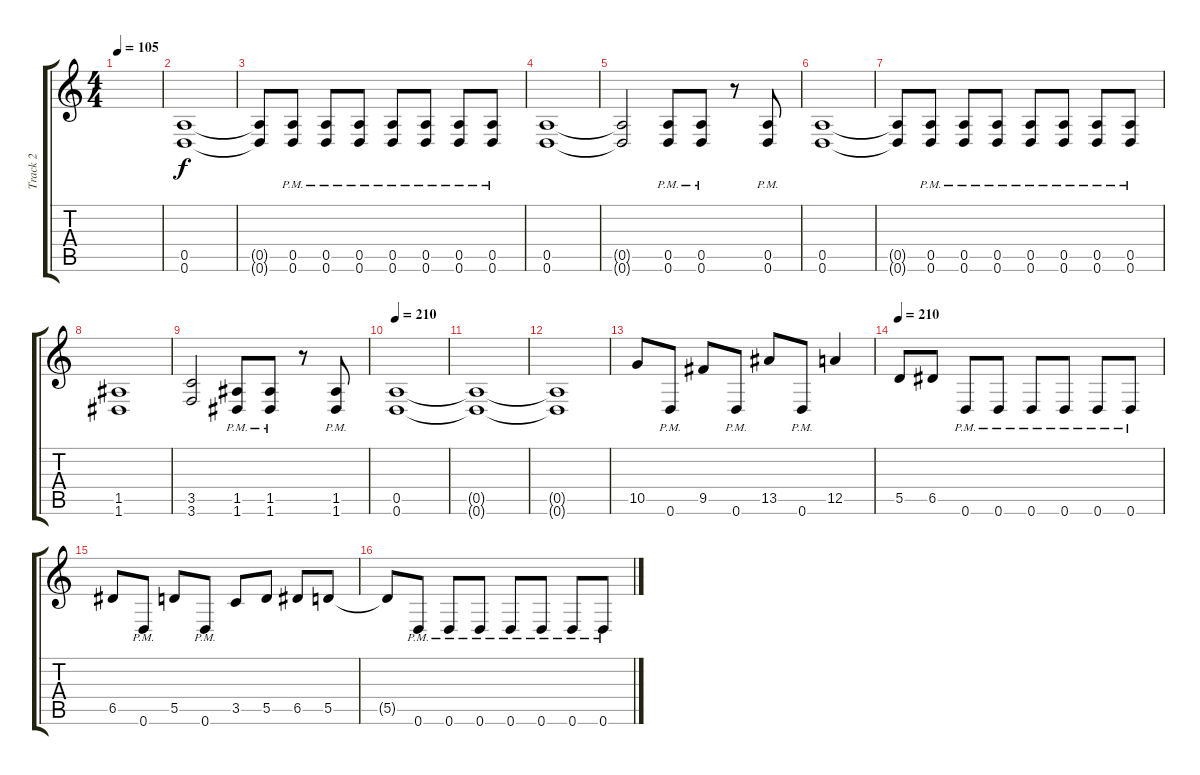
\track ("Track 2" "Track 2") {instrument distortionguitar}
\staff {score tabs}
\tuning (E4 B3 G3 D3 A2 D2) {hide}
\ts (4 4)
\tempo 105
\clef g2
\ks c
|
(0.5 0.6).1 |
(0.5{t} 0.6{t}).8 (0.5{pm} 0.6{pm}).8 (0.5{pm} 0.6{pm}).8 (0.5{pm} 0.6{pm}).8 (0.5{pm} 0.6{pm}).8 (0.5{pm} 0.6{pm}).8 (0.5{pm} 0.6{pm}).8 (0.5{pm} 0.6{pm}).8 |
(0.5 0.6).1 |
(0.5{t} 0.6{t}).2 (0.5{pm} 0.6{pm}).8 (0.5{pm} 0.6{pm}).8 r.8 (0.5{pm} 0.6{pm}).8 |
(0.5 0.6).1 |
(0.5{t} 0.6{t}).8 (0.5{pm} 0.6{pm}).8 (0.5{pm} 0.6{pm}).8 (0.5{pm} 0.6{pm}).8 (0.5{pm} 0.6{pm}).8 (0.5{pm} 0.6{pm}).8 (0.5{pm} 0.6{pm}).8 (0.5{pm} 0.6{pm}).8 |
(1.5 1.6).1 |
(3.5 3.6).2 (1.5{pm} 1.6{pm}).8 (1.5{pm} 1.6{pm}).8 r.8 (1.5{pm} 1.6{pm}).8 |
\tempo 210
(0.5 0.6).1 |
(0.5{t} 0.6{t}).1 |
(0.5{t} 0.6{t}).1 |
10.5.8 0.6{pm}.8 9.5.8 0.6{pm}.8 13.5.8 0.6{pm}.8 12.5.4 |
\tempo 210
5.5.8 6.5.8 0.6{pm}.8 0.6{pm}.8 0.6{pm}.8 0.6{pm}.8 0.6{pm}.8 0.6{pm}.8 |
6.5.8 0.6{pm}.8 5.5.8 0.6{pm}.8 3.5.8 5.5.8 6.5.8 5.5.8 |
5.5{t}.8 0.6{pm}.8 0.6{pm}.8 0.6{pm}.8 0.6{pm}.8 0.6{pm}.8 0.6{pm}.8 0.6{pm}.8
